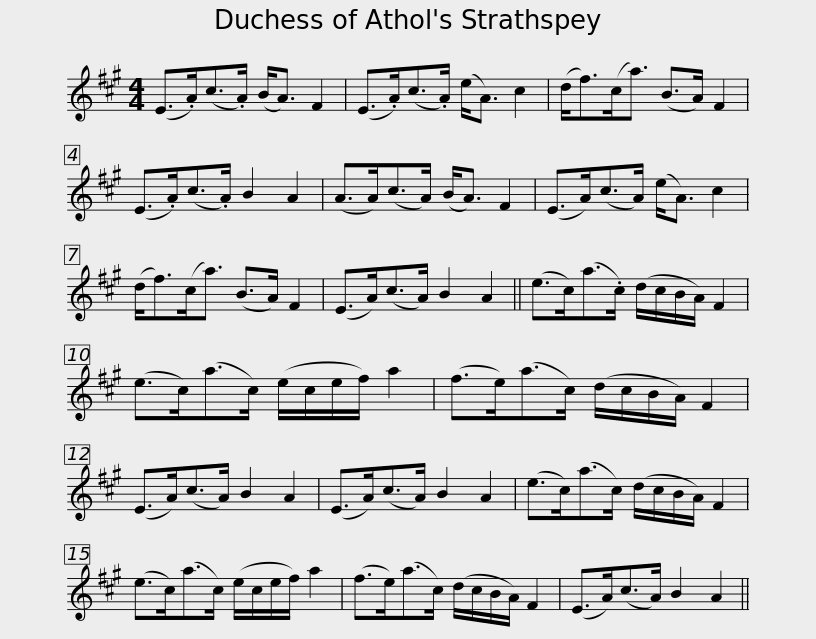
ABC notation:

X:1
L:1/8
M:4/4
I:linebreak $
K:A
V:1 treble
V:1
 (E>.A)(c>.A) (B<A) F2 | (E>.A)(c>.A) (e<A) c2 | (d<f)(c<a) (B>A) F2 | (E>.A)(c>.A) B2 A2 | (A>A)(c>A) (B<A) F2 |$ %5
 (E>A)(c>A) (e<A) c2 | (d<f)(c<a) (B>A) F2 | (E>A)(c>A) B2 A2 || (e>c)(a>.c) (d/c/B/A/) F2 | (e>c)(a>c) (e/c/e/f/) a2 |$ %10
 (f>e)(a>c) (d/c/B/A/) F2 | (E>A)(c>A) B2 A2 | (E>A)(c>A) B2 A2 | (e>c)(a>c) (d/c/B/A/) F2 | (e>c)(a>c) (e/c/e/f/) a2 |$ %15
 (f>e)(a>c) (d/c/B/A/) F2 | (E>A)(c>A) B2 A2 || %17
